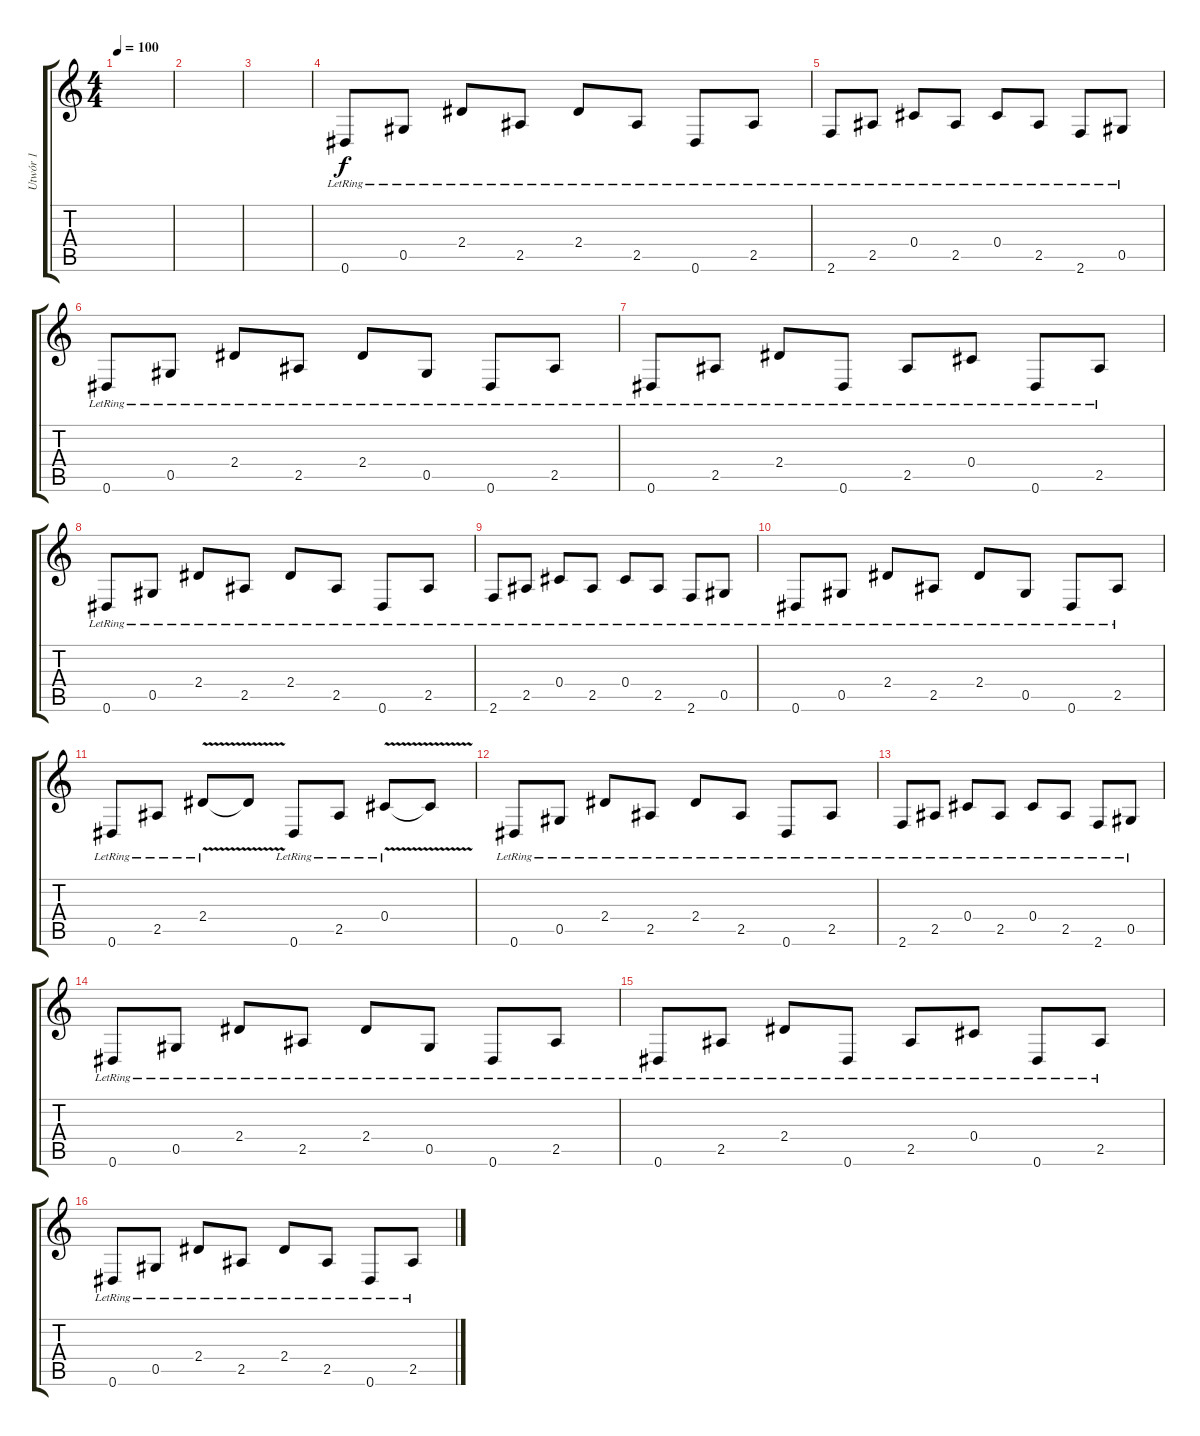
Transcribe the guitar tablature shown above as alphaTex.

\track ("Utwór 1" "Utwór 1") {instrument electricguitarclean}
\staff {score tabs}
\tuning (Eb4 Bb3 Gb3 Db3 Ab2 Eb2) {hide}
\ts (4 4)
\tempo 100
\clef g2
\ks c
|
|
|
0.6{lr}.8{volume 16} 0.5{lr}.8 2.4{lr}.8 2.5{lr}.8 2.4{lr}.8 2.5{lr}.8 0.6{lr}.8 2.5{lr}.8 |
2.6{lr}.8 2.5{lr}.8 0.4{lr}.8 2.5{lr}.8 0.4{lr}.8 2.5{lr}.8 2.6{lr}.8 0.5{lr}.8 |
0.6{lr}.8 0.5{lr}.8 2.4{lr}.8 2.5{lr}.8 2.4{lr}.8 0.5{lr}.8 0.6{lr}.8 2.5{lr}.8 |
0.6{lr}.8 2.5{lr}.8 2.4{lr}.8 0.6{lr}.8 2.5{lr}.8 0.4{lr}.8 0.6{lr}.8 2.5{lr}.8 |
0.6{lr}.8 0.5{lr}.8 2.4{lr}.8 2.5{lr}.8 2.4{lr}.8 2.5{lr}.8 0.6{lr}.8 2.5{lr}.8 |
2.6{lr}.8 2.5{lr}.8 0.4{lr}.8 2.5{lr}.8 0.4{lr}.8 2.5{lr}.8 2.6{lr}.8 0.5{lr}.8 |
0.6{lr}.8 0.5{lr}.8 2.4{lr}.8 2.5{lr}.8 2.4{lr}.8 0.5{lr}.8 0.6{lr}.8 2.5{lr}.8 |
0.6{lr}.8 2.5{lr}.8 2.4{v lr}.8 2.4{t}.8 0.6{lr}.8 2.5{lr}.8 0.4{v lr}.8 0.4{t}.8 |
0.6{lr}.8{volume 16} 0.5{lr}.8 2.4{lr}.8 2.5{lr}.8 2.4{lr}.8 2.5{lr}.8 0.6{lr}.8 2.5{lr}.8 |
2.6{lr}.8 2.5{lr}.8 0.4{lr}.8 2.5{lr}.8 0.4{lr}.8 2.5{lr}.8 2.6{lr}.8 0.5{lr}.8 |
0.6{lr}.8 0.5{lr}.8 2.4{lr}.8 2.5{lr}.8 2.4{lr}.8 0.5{lr}.8 0.6{lr}.8 2.5{lr}.8 |
0.6{lr}.8 2.5{lr}.8 2.4{lr}.8 0.6{lr}.8 2.5{lr}.8 0.4{lr}.8 0.6{lr}.8 2.5{lr}.8 |
0.6{lr}.8 0.5{lr}.8 2.4{lr}.8 2.5{lr}.8 2.4{lr}.8 2.5{lr}.8 0.6{lr}.8 2.5{lr}.8
